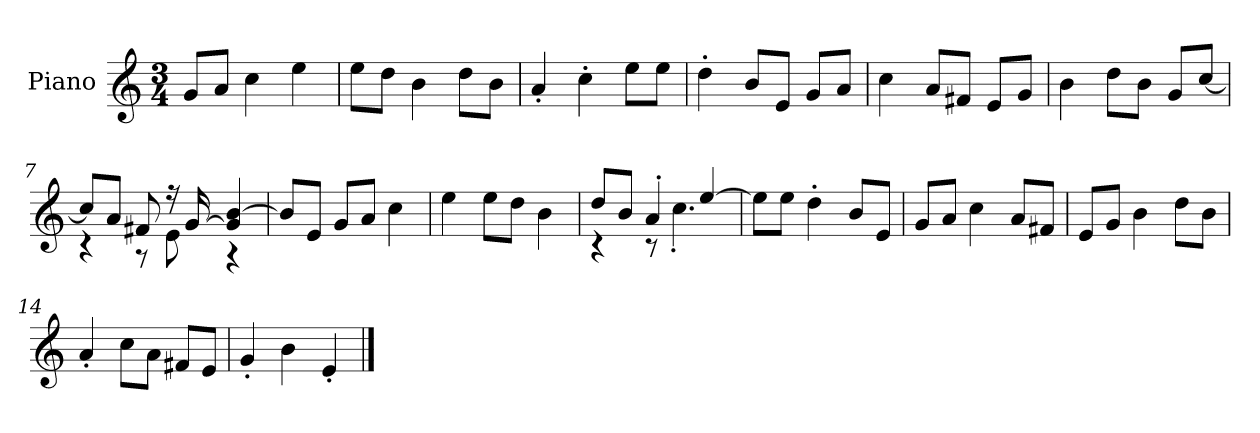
**kern
*part1
*staff1
*I"Piano
*I'P-no
*clefG2
*k[]
*M3/4
*MM174
=1
8g/L
8a/J
4cc\
4ee\
=2
8ee\L
8dd\J
4b\
8dd\L
8b\J
=3
4a'/
4cc'\
8ee\L
8ee\J
=4
4dd'\
8b/L
8e/J
8g/L
8a/J
=5
4cc\
8a/L
8f#X/J
8e/L
8g/J
=6
4b\
8dd\L
8b\J
8g/L
[8cc/J
=7
*^
8cc/L]	4r
8a/J	.
8f#X/	8r
16r	8e\
[16g/	.
4g/] [4b/	4r
*v	*v
!!LO:LB:g=z
=8
8b/L]
8e/J
8g/L
8a/J
4cc\
=9
4ee\
8ee\L
8dd\J
4b\
=10
*^
8dd/L	4r
8b/J	.
4a'/	8r
.	4.cc'\
[4ee/	.
*v	*v
=11
8ee\L]
8ee\J
4dd'\
8b/L
8e/J
=12
8g/L
8a/J
4cc\
8a/L
8f#X/J
=13
8e/L
8g/J
4b\
8dd\L
8b\J
=14
4a'/
8cc\L
8a\J
8f#X/L
8e/J
=15
4g'/
4b\
4e'/
==
*-
